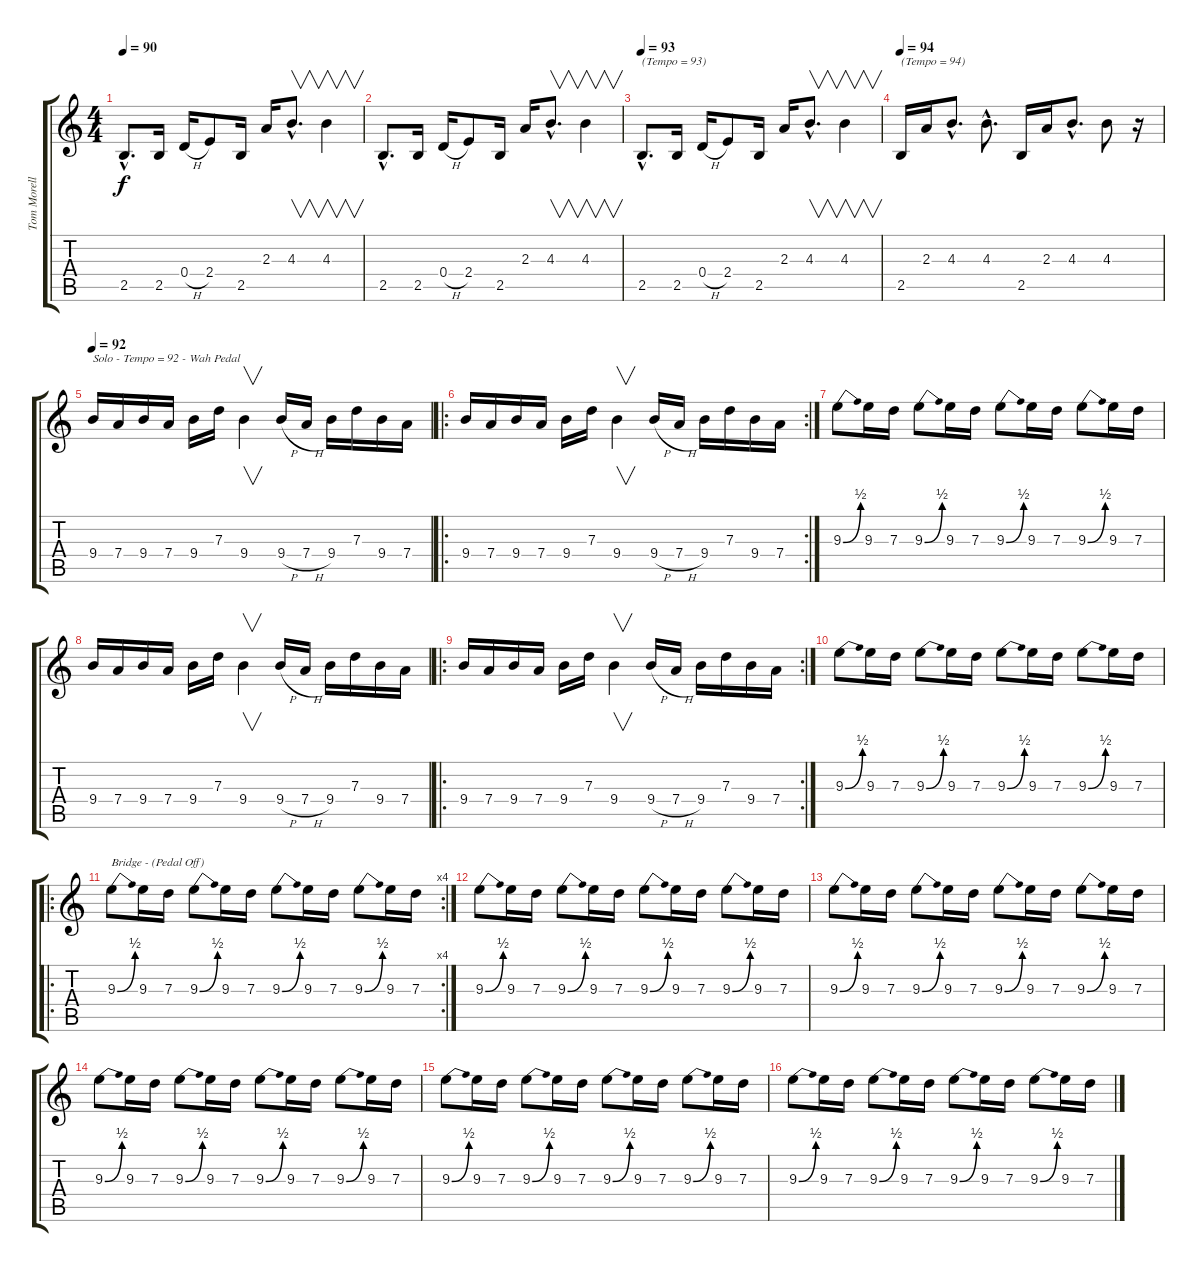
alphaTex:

\track ("Tom Morello (Guitar)" "Tom Morell") {instrument distortionguitar}
\staff {score tabs}
\tuning (E4 B3 G3 D3 A2 B1) {hide}
\ts (4 4)
\tempo 90
\clef g2
\ks c
2.5{hac}.8{d dy f} 2.5.16 0.4{h}.16 2.4.8 2.5.16 2.3.16 4.3{hac}.8{v d} 4.3.4{v} |
2.5{hac}.8{d} 2.5.16 0.4{h}.16 2.4.8 2.5.16 2.3.16 4.3{hac}.8{v d} 4.3.4{v} |
\tempo 93
2.5{hac}.8{d txt "(Tempo = 93)"} 2.5.16 0.4{h}.16 2.4.8 2.5.16 2.3.16 4.3{hac}.8{v d} 4.3.4{v} |
\tempo 94
2.5.16{txt "(Tempo = 94)"} 2.3.16 4.3{hac}.8{d} 4.3{hac}.8{d} 2.5.16 2.3.16 4.3{hac}.8{d} 4.3.8 r.16 |
\tempo 92
9.4.16{txt "Solo - Tempo = 92 - Wah Pedal" volume 16 balance 8 instrument distortionguitar} 7.4.16 9.4.16 7.4.16 9.4.16 7.3.16 9.4.4{v} 9.4{h}.16 7.4{h}.16 9.4.16 7.3.16 9.4.16 7.4.16 |
\ro
\rc 2
9.4.16 7.4.16 9.4.16 7.4.16 9.4.16 7.3.16 9.4.4{v} 9.4{h}.16 7.4{h}.16 9.4.16 7.3.16 9.4.16 7.4.16 |
9.3{be (bend 0 0 60 2)}.8 9.3.16 7.3.16 9.3{be (bend 0 0 60 2)}.8 9.3.16 7.3.16 9.3{be (bend 0 0 60 2)}.8 9.3.16 7.3.16 9.3{be (bend 0 0 60 2)}.8 9.3.16 7.3.16 |
9.4.16 7.4.16 9.4.16 7.4.16 9.4.16 7.3.16 9.4.4{v} 9.4{h}.16 7.4{h}.16 9.4.16 7.3.16 9.4.16 7.4.16 |
\ro
\rc 2
9.4.16 7.4.16 9.4.16 7.4.16 9.4.16 7.3.16 9.4.4{v} 9.4{h}.16 7.4{h}.16 9.4.16 7.3.16 9.4.16 7.4.16 |
9.3{be (bend 0 0 60 2)}.8 9.3.16 7.3.16 9.3{be (bend 0 0 60 2)}.8 9.3.16 7.3.16 9.3{be (bend 0 0 60 2)}.8 9.3.16 7.3.16 9.3{be (bend 0 0 60 2)}.8 9.3.16 7.3.16 |
\ro
\rc 4
9.3{be (bend 0 0 60 2)}.8{txt "Bridge - (Pedal Off)" volume 9 instrument overdrivenguitar} 9.3.16 7.3.16 9.3{be (bend 0 0 60 2)}.8 9.3.16 7.3.16 9.3{be (bend 0 0 60 2)}.8 9.3.16 7.3.16 9.3{be (bend 0 0 60 2)}.8 9.3.16 7.3.16 |
9.3{be (bend 0 0 60 2)}.8 9.3.16 7.3.16 9.3{be (bend 0 0 60 2)}.8 9.3.16 7.3.16 9.3{be (bend 0 0 60 2)}.8 9.3.16 7.3.16 9.3{be (bend 0 0 60 2)}.8 9.3.16 7.3.16 |
9.3{be (bend 0 0 60 2)}.8 9.3.16 7.3.16 9.3{be (bend 0 0 60 2)}.8 9.3.16 7.3.16 9.3{be (bend 0 0 60 2)}.8 9.3.16 7.3.16 9.3{be (bend 0 0 60 2)}.8 9.3.16 7.3.16 |
9.3{be (bend 0 0 60 2)}.8 9.3.16 7.3.16 9.3{be (bend 0 0 60 2)}.8 9.3.16 7.3.16 9.3{be (bend 0 0 60 2)}.8 9.3.16 7.3.16 9.3{be (bend 0 0 60 2)}.8 9.3.16 7.3.16 |
9.3{be (bend 0 0 60 2)}.8 9.3.16 7.3.16 9.3{be (bend 0 0 60 2)}.8 9.3.16 7.3.16 9.3{be (bend 0 0 60 2)}.8 9.3.16 7.3.16 9.3{be (bend 0 0 60 2)}.8 9.3.16 7.3.16 |
9.3{be (bend 0 0 60 2)}.8 9.3.16 7.3.16 9.3{be (bend 0 0 60 2)}.8 9.3.16 7.3.16 9.3{be (bend 0 0 60 2)}.8 9.3.16 7.3.16 9.3{be (bend 0 0 60 2)}.8 9.3.16 7.3.16
